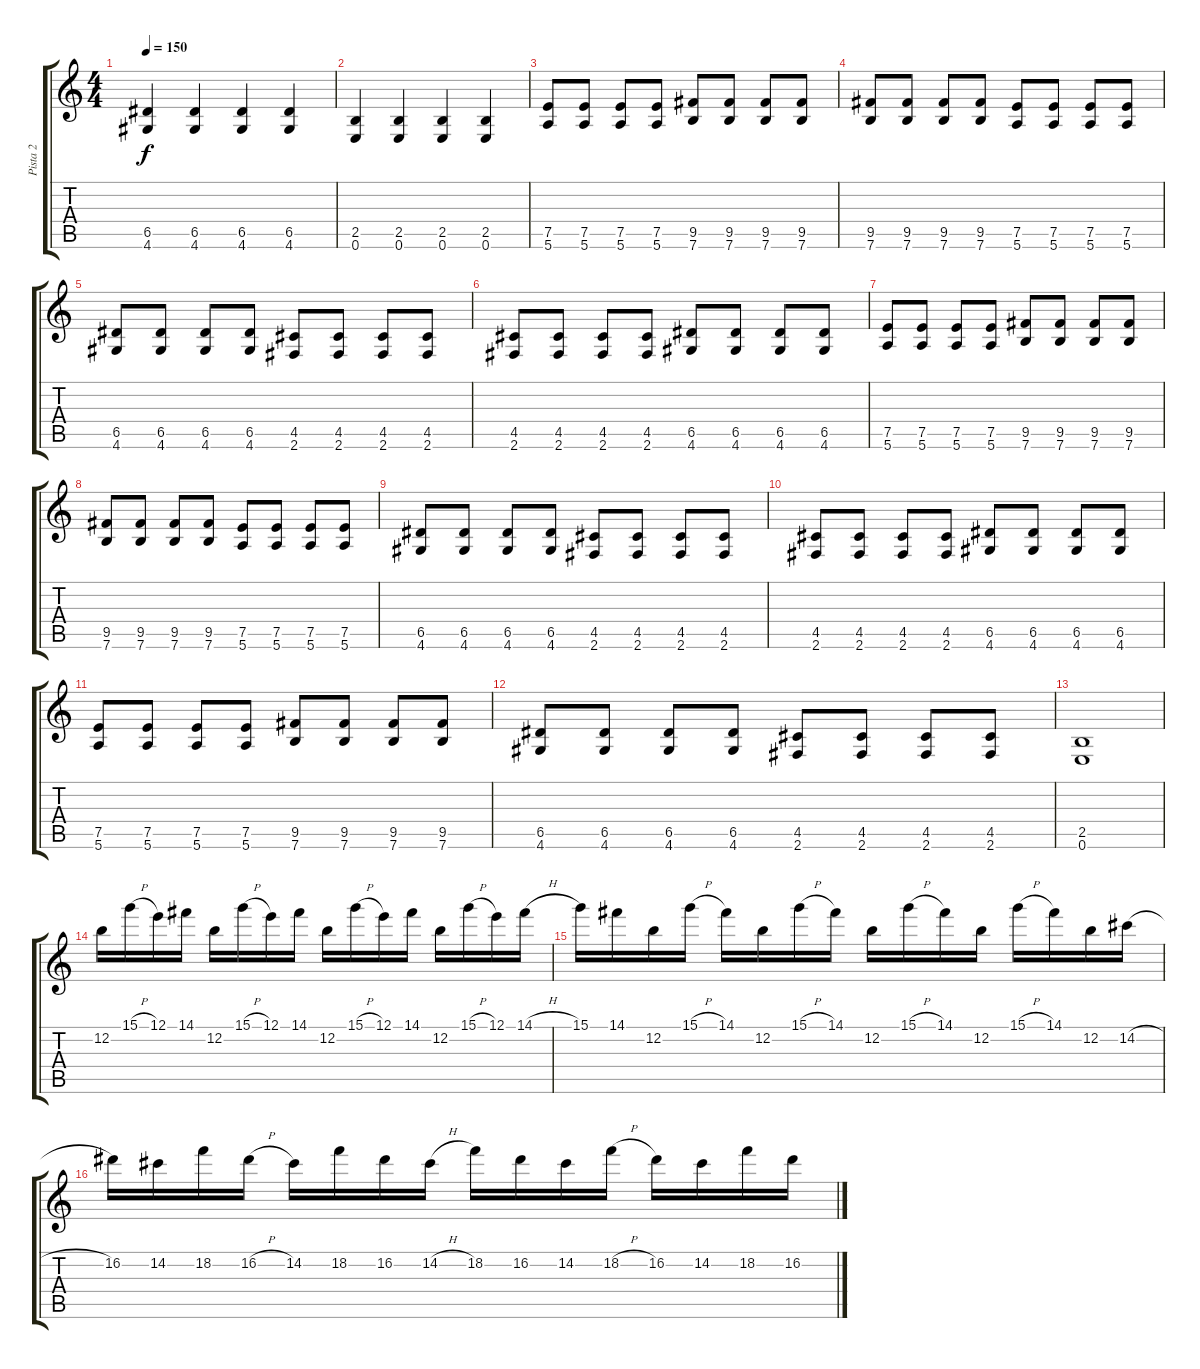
\track ("Pista 2" "Pista 2") {instrument distortionguitar}
\staff {score tabs}
\tuning (E4 B3 G3 D3 A2 E2) {hide}
\ts (4 4)
\tempo 150
\clef g2
\ks c
(6.5 4.6).4{dy f} (6.5 4.6).4 (6.5 4.6).4 (6.5 4.6).4 |
(2.5 0.6).4 (2.5 0.6).4 (2.5 0.6).4 (2.5 0.6).4 |
(7.5 5.6).8 (7.5 5.6).8 (7.5 5.6).8 (7.5 5.6).8 (9.5 7.6).8 (9.5 7.6).8 (9.5 7.6).8 (9.5 7.6).8 |
(9.5 7.6).8 (9.5 7.6).8 (9.5 7.6).8 (9.5 7.6).8 (7.5 5.6).8 (7.5 5.6).8 (7.5 5.6).8 (7.5 5.6).8 |
(6.5 4.6).8 (6.5 4.6).8 (6.5 4.6).8 (6.5 4.6).8 (4.5 2.6).8 (4.5 2.6).8 (4.5 2.6).8 (4.5 2.6).8 |
(4.5 2.6).8 (4.5 2.6).8 (4.5 2.6).8 (4.5 2.6).8 (6.5 4.6).8 (6.5 4.6).8 (6.5 4.6).8 (6.5 4.6).8 |
(7.5 5.6).8 (7.5 5.6).8 (7.5 5.6).8 (7.5 5.6).8 (9.5 7.6).8 (9.5 7.6).8 (9.5 7.6).8 (9.5 7.6).8 |
(9.5 7.6).8 (9.5 7.6).8 (9.5 7.6).8 (9.5 7.6).8 (7.5 5.6).8 (7.5 5.6).8 (7.5 5.6).8 (7.5 5.6).8 |
(6.5 4.6).8 (6.5 4.6).8 (6.5 4.6).8 (6.5 4.6).8 (4.5 2.6).8 (4.5 2.6).8 (4.5 2.6).8 (4.5 2.6).8 |
(4.5 2.6).8 (4.5 2.6).8 (4.5 2.6).8 (4.5 2.6).8 (6.5 4.6).8 (6.5 4.6).8 (6.5 4.6).8 (6.5 4.6).8 |
(7.5 5.6).8 (7.5 5.6).8 (7.5 5.6).8 (7.5 5.6).8 (9.5 7.6).8 (9.5 7.6).8 (9.5 7.6).8 (9.5 7.6).8 |
(6.5 4.6).8 (6.5 4.6).8 (6.5 4.6).8 (6.5 4.6).8 (4.5 2.6).8 (4.5 2.6).8 (4.5 2.6).8 (4.5 2.6).8 |
(2.5 0.6).1 |
12.2.16 15.1{h}.16 12.1.16 14.1.16 12.2.16 15.1{h}.16 12.1.16 14.1.16 12.2.16 15.1{h}.16 12.1.16 14.1.16 12.2.16 15.1{h}.16 12.1.16 14.1{h}.16 |
15.1.16 14.1.16 12.2.16 15.1{h}.16 14.1.16 12.2.16 15.1{h}.16 14.1.16 12.2.16 15.1{h}.16 14.1.16 12.2.16 15.1{h}.16 14.1.16 12.2.16 14.2{h}.16 |
16.2.16 14.2.16 18.2.16 16.2{h}.16 14.2.16 18.2.16 16.2.16 14.2{h}.16 18.2.16 16.2.16 14.2.16 18.2{h}.16 16.2.16 14.2.16 18.2.16 16.2.16
